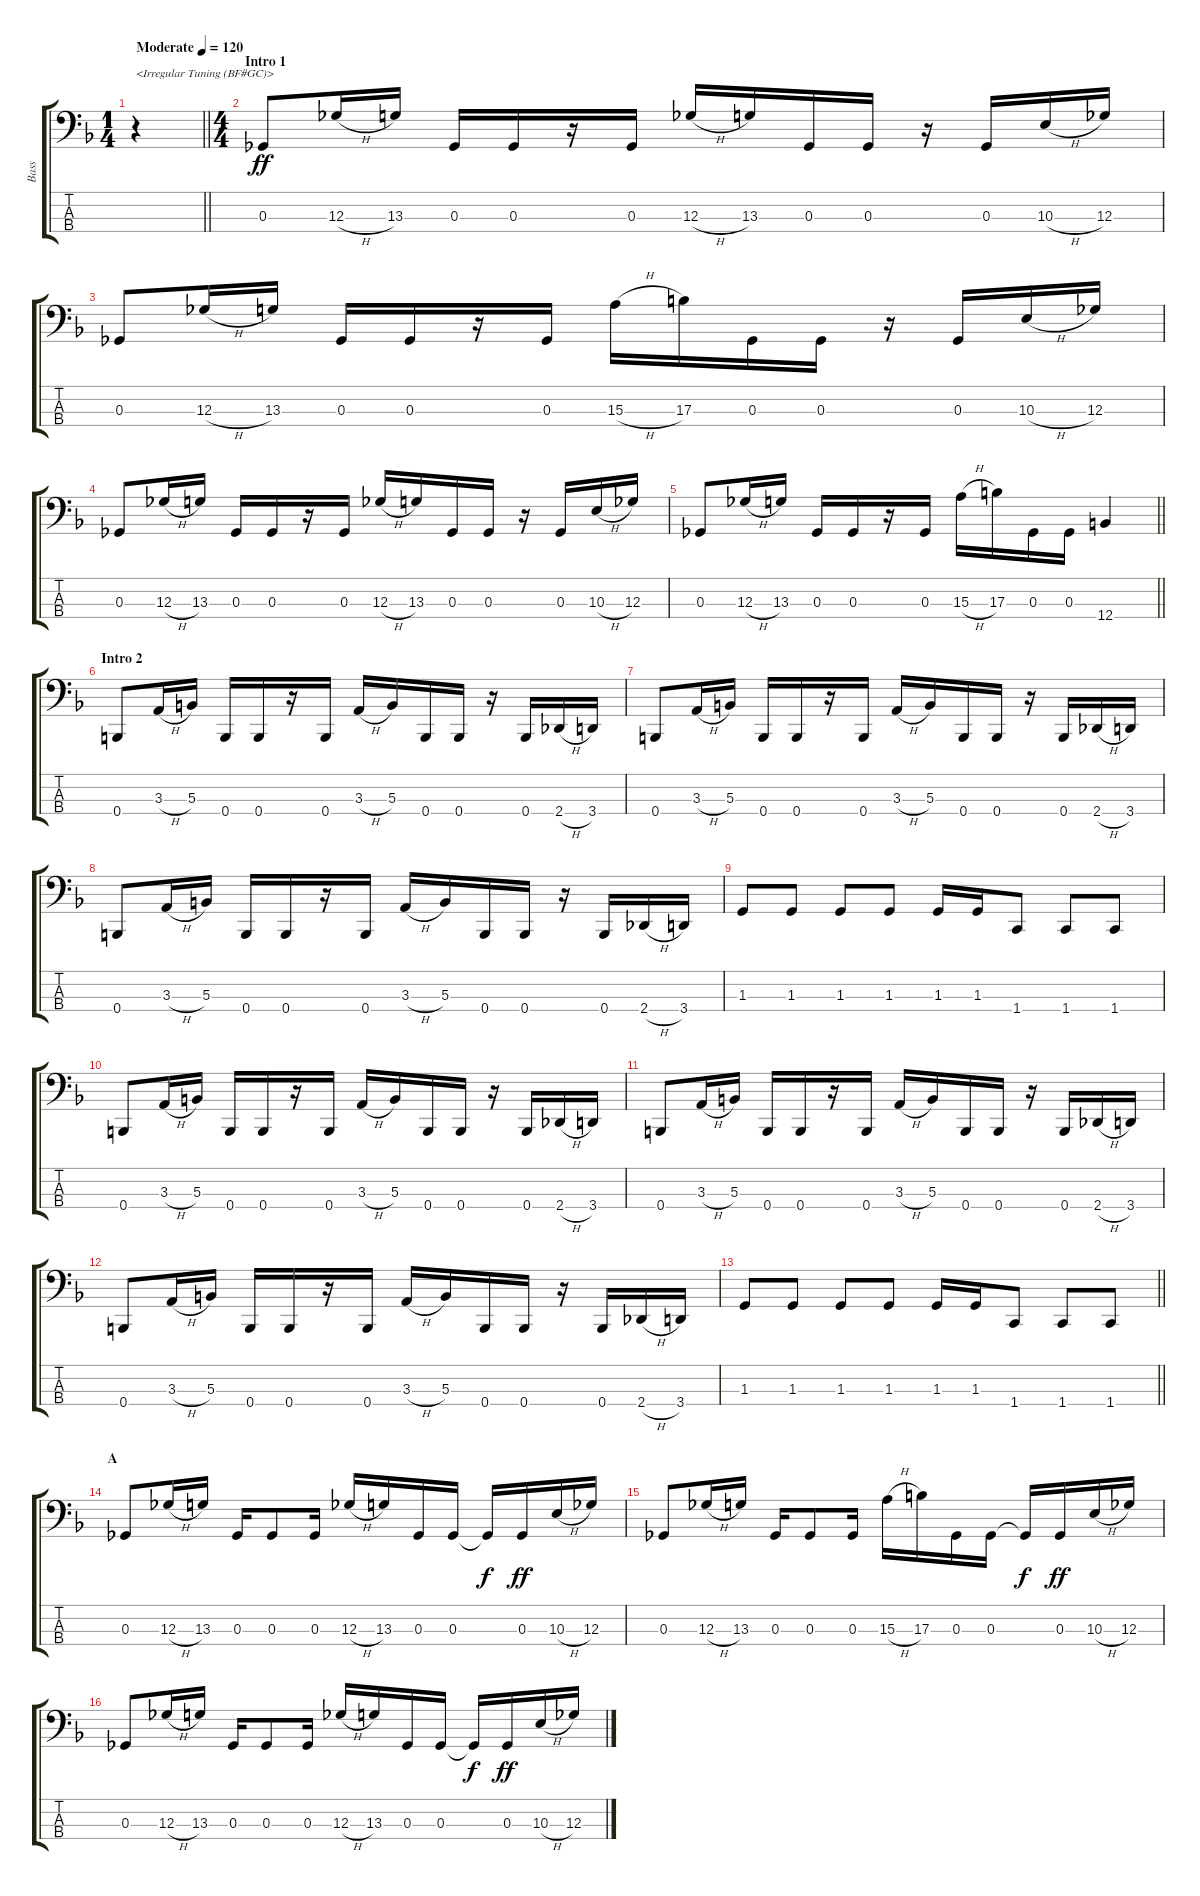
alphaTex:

\track ("Bass" "Bass") {instrument electricbasspick}
\staff {score tabs}
\tuning (C2 G1 Gb1 B0) {hide}
\ts (1 4)
\tempo (120 "Moderate")
\clef f4
\barLineRight lightlight
\ks f
r.4{txt "<Irregular Tuning (BF#GC)>" dy ff instrument electricbasspick} |
\ts (4 4)
\section ("" "Intro 1")
0.3.8 12.3{h}.16 13.3.16 0.3.16 0.3.16 r.16 0.3.16 12.3{h}.16 13.3.16 0.3.16 0.3.16 r.16 0.3.16 10.3{h}.16 12.3.16 |
0.3.8 12.3{h}.16 13.3.16 0.3.16 0.3.16 r.16 0.3.16 15.3{h}.16 17.3.16 0.3.16 0.3.16 r.16 0.3.16 10.3{h}.16 12.3.16 |
0.3.8 12.3{h}.16 13.3.16 0.3.16 0.3.16 r.16 0.3.16 12.3{h}.16 13.3.16 0.3.16 0.3.16 r.16 0.3.16 10.3{h}.16 12.3.16 |
\barLineRight lightlight
0.3.8 12.3{h}.16 13.3.16 0.3.16 0.3.16 r.16 0.3.16 15.3{h}.16 17.3.16 0.3.16 0.3.16 12.4.4 |
\section ("" "Intro 2")
0.4.8 3.3{h}.16 5.3.16 0.4.16 0.4.16 r.16 0.4.16 3.3{h}.16 5.3.16 0.4.16 0.4.16 r.16 0.4.16 2.4{h}.16 3.4.16 |
0.4.8 3.3{h}.16 5.3.16 0.4.16 0.4.16 r.16 0.4.16 3.3{h}.16 5.3.16 0.4.16 0.4.16 r.16 0.4.16 2.4{h}.16 3.4.16 |
0.4.8 3.3{h}.16 5.3.16 0.4.16 0.4.16 r.16 0.4.16 3.3{h}.16 5.3.16 0.4.16 0.4.16 r.16 0.4.16 2.4{h}.16 3.4.16 |
1.3.8 1.3.8 1.3.8 1.3.8 1.3.16 1.3.16 1.4.8 1.4.8 1.4.8 |
0.4.8 3.3{h}.16 5.3.16 0.4.16 0.4.16 r.16 0.4.16 3.3{h}.16 5.3.16 0.4.16 0.4.16 r.16 0.4.16 2.4{h}.16 3.4.16 |
0.4.8 3.3{h}.16 5.3.16 0.4.16 0.4.16 r.16 0.4.16 3.3{h}.16 5.3.16 0.4.16 0.4.16 r.16 0.4.16 2.4{h}.16 3.4.16 |
0.4.8 3.3{h}.16 5.3.16 0.4.16 0.4.16 r.16 0.4.16 3.3{h}.16 5.3.16 0.4.16 0.4.16 r.16 0.4.16 2.4{h}.16 3.4.16 |
\barLineRight lightlight
1.3.8 1.3.8 1.3.8 1.3.8 1.3.16 1.3.16 1.4.8 1.4.8 1.4.8 |
\section ("" "A")
0.3.8 12.3{h}.16 13.3.16 0.3.16 0.3.8 0.3.16 12.3{h}.16 13.3.16 0.3.16 0.3.16 0.3{t}.16{dy f} 0.3.16{dy ff} 10.3{h}.16 12.3.16 |
0.3.8 12.3{h}.16 13.3.16 0.3.16 0.3.8 0.3.16 15.3{h}.16 17.3.16 0.3.16 0.3.16 0.3{t}.16{dy f} 0.3.16{dy ff} 10.3{h}.16 12.3.16 |
0.3.8 12.3{h}.16 13.3.16 0.3.16 0.3.8 0.3.16 12.3{h}.16 13.3.16 0.3.16 0.3.16 0.3{t}.16{dy f} 0.3.16{dy ff} 10.3{h}.16 12.3.16
